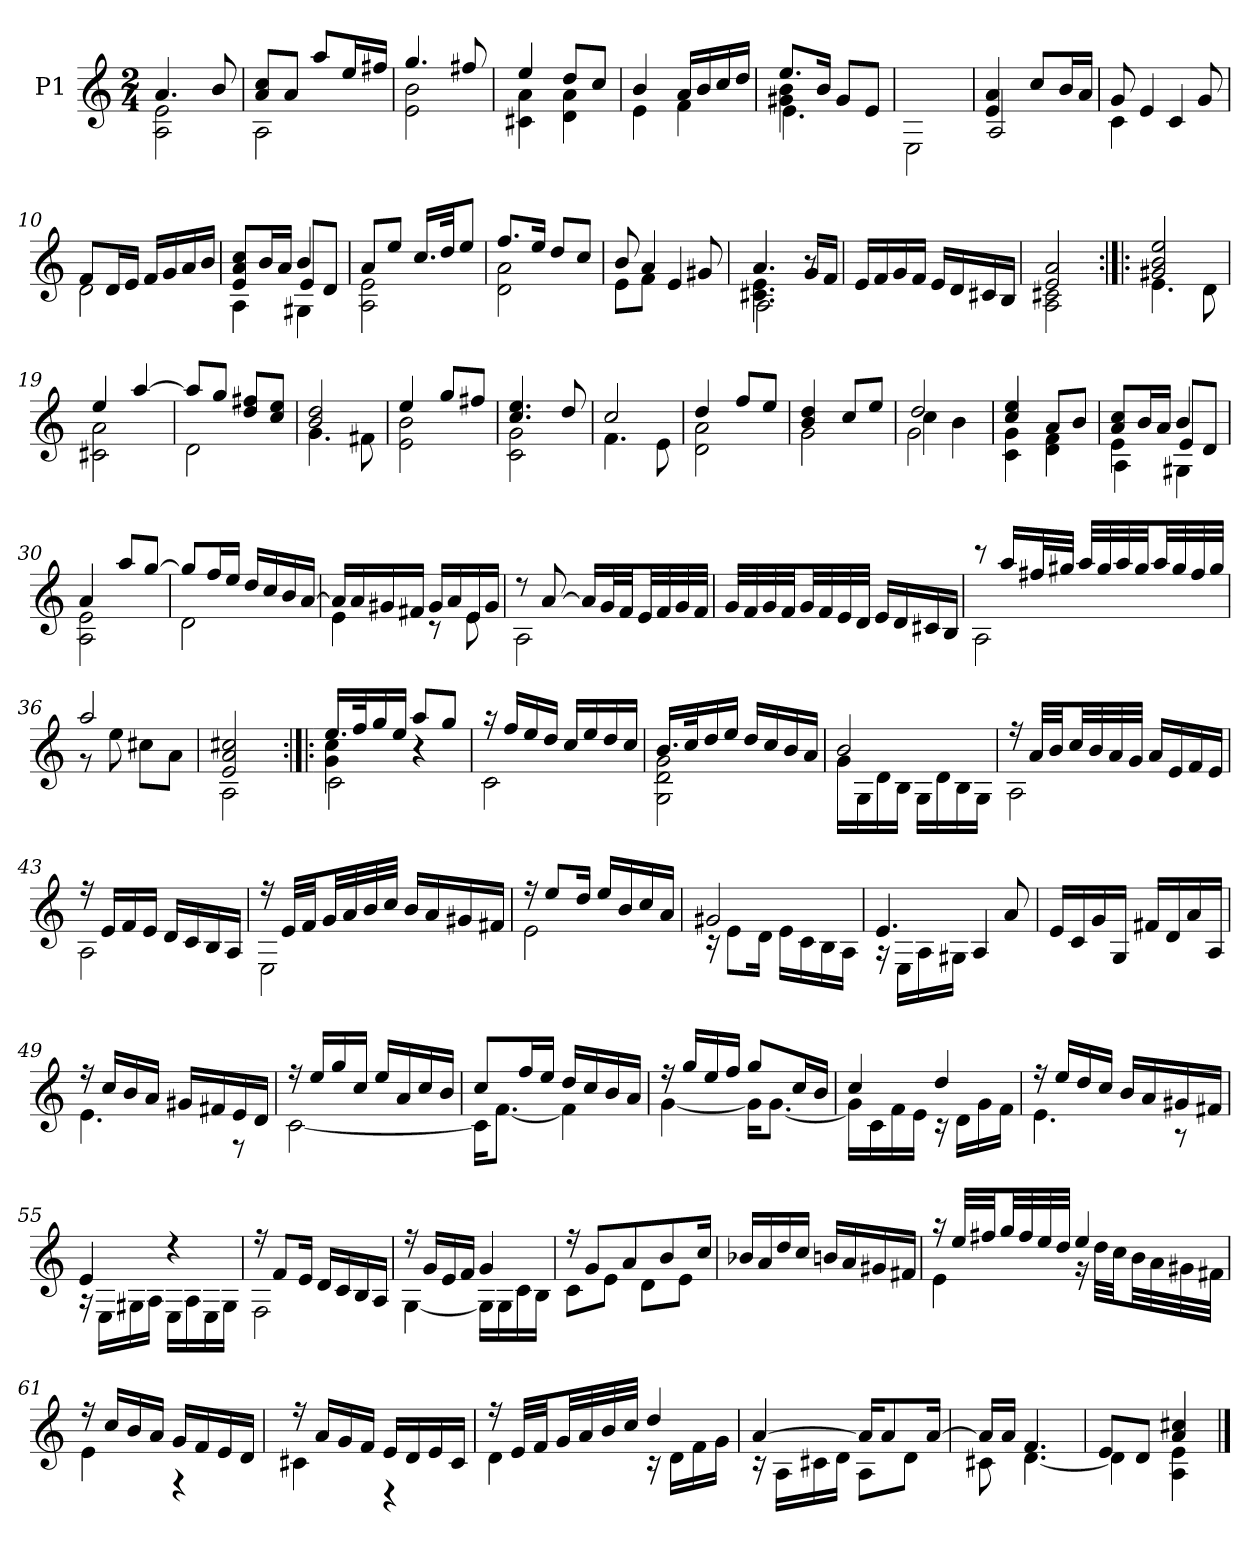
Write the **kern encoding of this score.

**kern
*part1
*staff1
*I"P1
!!LO:PB:g=z
*clefG2
*ITrd7c12
*k[]
*C:
*M2/4
*MM60
=1
*^
4.Ai/	2AAi\ 2Ei
8Bi/	.
=2	=2
8Ai/ 8ciL	2AAi\
8Ai/J	.
8ai/L	.
16ei/L	.
16f#Xi/JJ	.
=3	=3
4.gi/	2Ei\ 2Bi
8f#Xi/	.
=4	=4
4ei/	4C#Xi\ 4Ai
8di/L	4Di\ 4Ai
8ci/J	.
=5	=5
4Bi/	4Ei\
16Ai/LL	4Fi\
16Bi/	.
16ci/	.
16di/JJ	.
=6	=6
*	*^
8.ei/L	4G#Xi\ 4Bi	4.Ei\
16Bi/Jk	.	.
8G#i/L	4ryy	.
8Ei/J	.	8ryy
*v	*v	*v
=7
2EEi\
=8
*^
4Ei/ 4Ai	2AAi/
8ci/L	.
16Bi/L	.
16Ai/JJ	.
=9	=9
8Gi/	4Ci\
4Ei/	.
.	4Ci/
8Gi/	.
!!LO:LB:g=z	!!
=10	=10
8Fi/L	2Di\
16Di/L	.
16Ei/JJ	.
16Fi/LL	.
16Gi/	.
16Ai/	.
16Bi/JJ	.
=11	=11
*	*^
8Ei/ 8Ai 8ciL	4AAi\	4ryy
16Bi/L	.	.
16Ai/JJ	.	.
4Bi/	8Ei/L	4GG#Xi\
.	8Di/J	.
*	*v	*v
=12	=12
8Ai/L	2AAi\ 2Ei
8ei/J	.
16.ci/LL	.
32di/Jk	.
8ei/J	.
=13	=13
8.fi/L	2Di\ 2Ai
16ei/Jk	.
8di/L	.
8ci/J	.
=14	=14
8Bi/	8Ei\L
4Ai/	8Fi\J
.	4Ei/
8G#Xi/	.
=15	=15
*	*^
4.Ai/	4.C#Xi\ 4.Ei	2AAi\
16Gi/LL	8r	.
16Fi/JJ	.	.
*v	*v	*v
=16
16Ei/LL
16Fi/
16Gi/
16Fi/JJ
16Ei/LL
16Di/
16C#Xi/
16BBi/JJ
=17
*^
2Ei/ 2Ai	2AAi\ 2C#Xi
!!LO:LB:g=z	!!
=18:|!|:	=18:|!|:
2G#Xi/ 2Bi 2ei	4.Ei\
.	8Di\
=19	=19
4ei/	2C#Xi\ 2Ai
[4ai/	.
=20	=20
8ai/L]	2Di\
8gi/J	.
8di/ 8f#XiL	.
8ci/ 8eiJ	.
=21	=21
2Bi/ 2di	4.Gi\
.	8F#Xi\
=22	=22
4ei/	2Ei\ 2Bi
8gi/L	.
8f#Xi/J	.
=23	=23
4.ci/ 4.ei	2Ci\ 2Gi
8di/	.
=24	=24
2ci/	4.Fi\
.	8Ei\
=25	=25
4di/	2Di\ 2Ai
8fi/L	.
8ei/J	.
=26	=26
4Bi/ 4di	2Gi\
8ci/L	.
8ei/J	.
=27	=27
*	*^
2di/	4ci\	2Gi\
.	4Bi\	.
*	*v	*v
=28	=28
4ci/ 4ei	4Ci\ 4Gi
8Ai/L	4Di\ 4Fi
8Bi/J	.
!!LO:LB:g=z	!!
=29	=29
*	*^
8Ai/ 8ciL	4Ei\	4AAi\
16Bi/L	.	.
16Ai/JJ	.	.
4Bi/	8Ei/L	4GG#Xi\
.	8Di/J	.
*	*v	*v
=30	=30
4Ai/	2AAi\ 2Ei
8ai/L	.
[8gi/J	.
=31	=31
8gi/L]	2Di\
16fi/L	.
16ei/JJ	.
16di/LL	.
16ci/	.
16Bi/	.
[16Ai/JJ	.
=32	=32
16Ai/LL]	4Ei\
16Ai/	.
16G#Xi/	.
16F#Xi/JJ	.
16G#i/LL	8r
16Ai/	.
16Ei/	8Ei\
16G#i/JJ	.
=33	=33
8r	2AAi\
[8Ai/	.
16Ai/LL]	.
32Gi/L	.
32Fi/JJ	.
32Ei/LL	.
32Fi/	.
32Gi/	.
32Fi/JJJ	.
*v	*v
=34
32Gi/LLL
32Fi/
32Gi/
32Fi/JJ
32Gi/LL
32Fi/
32Ei/
32Di/JJJ
16Ei/LL
16Di/
16C#Xi/
16BBi/JJ
!!LO:LB:g=z
=35
*^
8r	2AAi\
16ai/LL	.
32f#Xi/L	.
32g#Xi/JJJ	.
32ai/LLL	.
32g#i/	.
32ai/	.
32g#i/JJ	.
32ai/LL	.
32g#i/	.
32f#i/	.
32g#i/JJJ	.
=36	=36
2ai/	8r
.	8ei\
.	8c#Xi\L
.	8Ai\J
=37	=37
2Ei/ 2Ai 2c#Xi	2AAi\
=38:|!|:	=38:|!|:
*	*^
16.ei/LL	4Gi\ 4ci	2Ci\
32fi/k	.	.
16gi/	.	.
16ei/JJ	.	.
8ai/L	4r	.
8gi/J	.	.
*	*v	*v
=39	=39
16r	2Ci\
16fi/LL	.
16ei/	.
16di/JJ	.
16ci/LL	.
16ei/	.
16di/	.
16ci/JJ	.
=40	=40
16.Bi/LL	2GGi\ 2Di 2Gi
32ci/k	.
16di/	.
16ei/JJ	.
16di/LL	.
16ci/	.
16Bi/	.
16Ai/JJ	.
!!LO:LB:g=z	!!
=41	=41
2Bi/	16Gi\LL
.	16GGi\
.	16Di\
.	16BBi\JJ
.	16GGi\LL
.	16Di\
.	16BBi\
.	16GGi\JJ
=42	=42
16r	2AAi\
32Ai/LLL	.
32Bi/JJ	.
32ci/LL	.
32Bi/	.
32Ai/	.
32Gi/JJJ	.
16Ai/LL	.
16Ei/	.
16Fi/	.
16Ei/JJ	.
=43	=43
16r	2AAi\
16Ei/LL	.
16Fi/	.
16Ei/JJ	.
16Di/LL	.
16Ci/	.
16BBi/	.
16AAi/JJ	.
=44	=44
16r	2EEi\
32Ei/LLL	.
32Fi/JJ	.
32Gi/LL	.
32Ai/	.
32Bi/	.
32ci/JJJ	.
16Bi/LL	.
16Ai/	.
16G#Xi/	.
16F#Xi/JJ	.
=45	=45
16r	2Ei\
8ei/L	.
16di/Jk	.
16ei/LL	.
16Bi/	.
16ci/	.
16Ai/JJ	.
=46	=46
2G#Xi/	16r
.	8Ei\L
.	16Di\Jk
.	16Ei\LL
.	16Ci\
.	16BBi\
.	16AAi\JJ
!!LO:LB:g=z	!!
=47	=47
4.Ei/	16r
.	16EEi\LL
.	16AAi\
.	16GG#Xi\JJ
.	4AAi/
8Ai/	.
*v	*v
=48
16Ei/LL
16Ci/
16Gi/
16GGi/JJ
16F#Xi/LL
16Di/
16Ai/
16AAi/JJ
=49
*^
16r	4.Ei\
16ci/LL	.
16Bi/	.
16Ai/JJ	.
16G#Xi/LL	.
16F#Xi/	.
16Ei/	8r
16Di/JJ	.
=50	=50
16r	[2Ci\
16ei/LL	.
16gi/	.
16ci/JJ	.
16ei/LL	.
16Ai/	.
16ci/	.
16Bi/JJ	.
=51	=51
8ci/L	16Ci\KL]
.	[8.Fi\J
16fi/L	.
16ei/JJ	.
16di/LL	4Fi\]
16ci/	.
16Bi/	.
16Ai/JJ	.
=52	=52
16r	[4Gi\
16gi/LL	.
16ei/	.
16fi/JJ	.
8gi/L	16Gi\KL]
.	[8.Gi\J
16ci/L	.
16Bi/JJ	.
!!LO:LB:g=z	!!
=53	=53
4ci/	16Gi\LL]
.	16Ci\
.	16Fi\
.	16Ei\JJ
4di/	16r
.	16Di\LL
.	16Gi\
.	16Fi\JJ
=54	=54
16r	4.Ei\
16ei/LL	.
16di/	.
16ci/JJ	.
16Bi/LL	.
16Ai/	.
16G#Xi/	8r
16F#Xi/JJ	.
=55	=55
4Ei/	16r
.	16EEi\LL
.	16GG#Xi\
.	16AAi\JJ
4r	16EEi\LL
.	16AAi\
.	16EEi\
.	16GG#i\JJ
=56	=56
16r	2FFi\
8Fi/L	.
16Ei/Jk	.
16Di/LL	.
16Ci/	.
16BBi/	.
16AAi/JJ	.
=57	=57
16r	[4GGi\
16Gi/LL	.
16Ei/	.
16Fi/JJ	.
4Gi/	16GGi\LL]
.	16GGi\
.	16Ci\
.	16BBi\JJ
=58	=58
16r	8Ci\L
8Gi/L	.
.	8Ei\J
8Ai/	.
.	8Di\L
8Bi/	.
.	8Ei\J
16ci/Jk	.
*v	*v
!!LO:LB:g=z
=59
16B-Xi/LL
16Ai/
16di/
16ci/JJ
16Bni/LL
16Ai/
16G#Xi/
16F#Xi/JJ
=60
*^
16r	4Ei\
32ei/LLL	.
32f#Xi/JJ	.
32gi/LL	.
32f#i/	.
32ei/	.
32di/JJJ	.
4ei/	16r
.	32di\LLL
.	32ci\JJ
.	32Bi\LL
.	32Ai\
.	32G#Xi\
.	32F#Xi\JJJ
=61	=61
16r	4Ei\
16ci/LL	.
16Bi/	.
16Ai/JJ	.
16Gi/LL	4r
16Fi/	.
16Ei/	.
16Di/JJ	.
!!LO:LB:g=z	!!
=62	=62
16r	4C#Xi\
16Ai/LL	.
16Gi/	.
16Fi/JJ	.
16Ei/LL	4r
16Di/	.
16Ei/	.
16C#i/JJ	.
=63	=63
16r	4Di\
32Ei/LLL	.
32Fi/JJ	.
32Gi/LL	.
32Ai/	.
32Bi/	.
32ci/JJJ	.
4di/	16r
.	16Di\LL
.	16Fi\
.	16Gi\JJ
=64	=64
[4Ai/	16r
.	16AAi\LL
.	16C#Xi\
.	16Di\JJ
16Ai/KL]	8AAi\L
8Ai/	.
.	8Di\J
[16Ai/Jk	.
=65	=65
16Ai/LL]	8C#Xi\
16Ai/JJ	.
4.Fi/	[4.Di\
=66	=66
8Ei/L	4Di\]
8Di/J	.
4Ai/ 4c#Xi	4AAi\ 4Ei
*v	*v
==
*-
